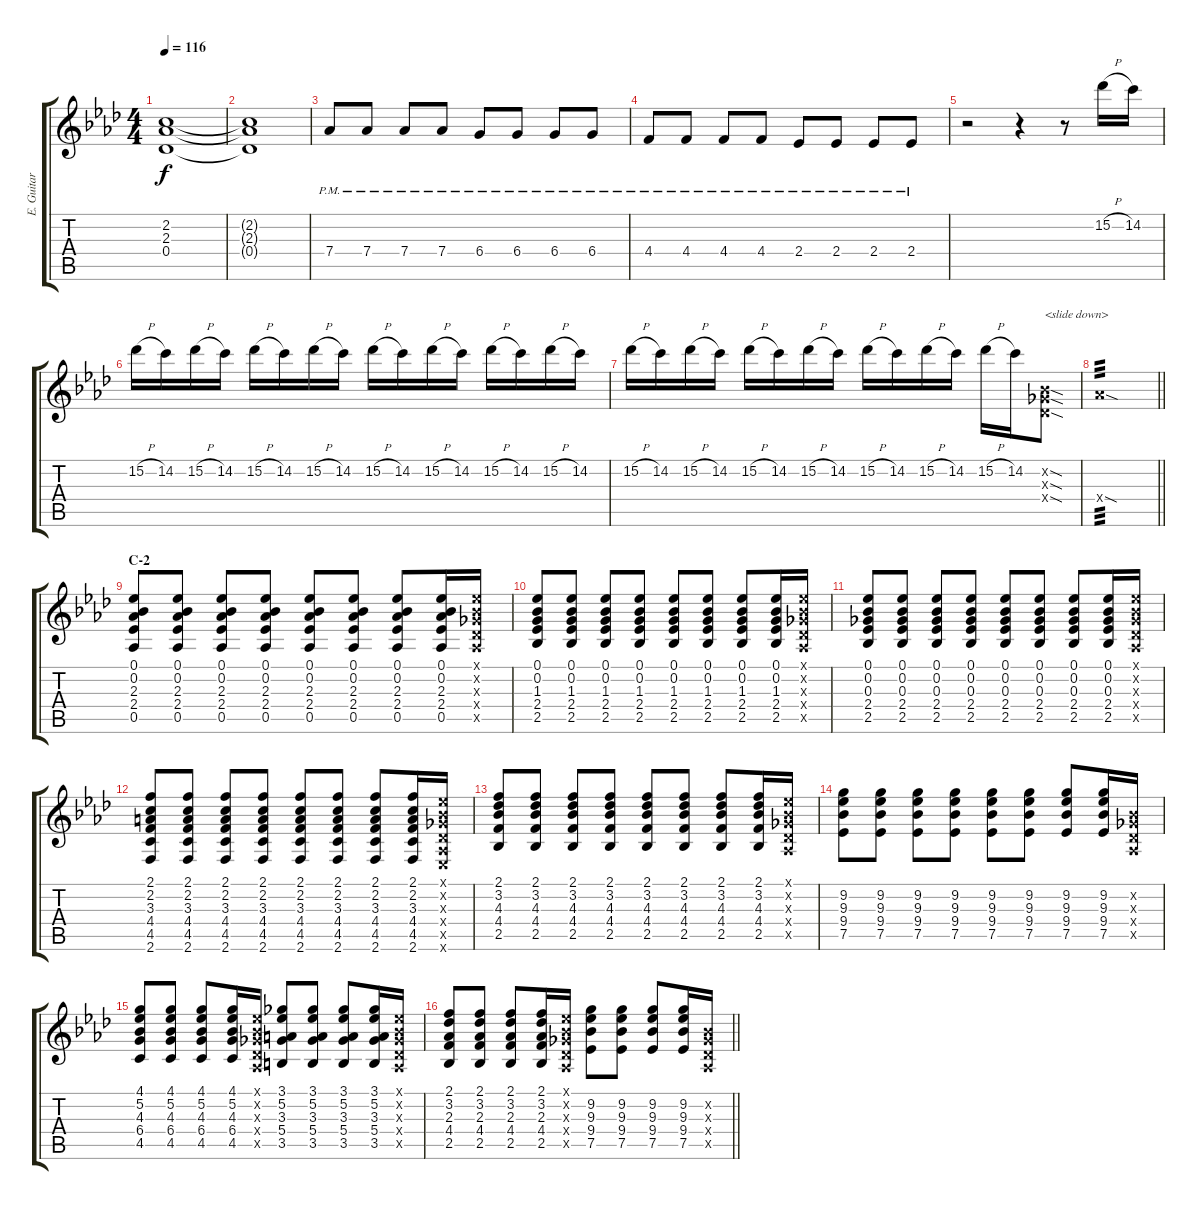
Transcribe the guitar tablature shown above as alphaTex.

\track ("E. Guitar I" "E. Guitar ") {instrument overdrivenguitar}
\staff {score tabs}
\tuning (Eb4 Bb3 Gb3 Db3 Ab2 Eb2) {hide}
\ts (4 4)
\tempo 116
\clef g2
\ks ab
(2.2 2.3 0.4).1{dy f} |
(2.2{t} 2.3{t} 0.4{t}).1 |
7.4{pm}.8 7.4{pm}.8 7.4{pm}.8 7.4{pm}.8 6.4{pm}.8 6.4{pm}.8 6.4{pm}.8 6.4{pm}.8 |
4.4{pm}.8 4.4{pm}.8 4.4{pm}.8 4.4{pm}.8 2.4{pm}.8 2.4{pm}.8 2.4{pm}.8 2.4{pm}.8 |
r.2 r.4 r.8 15.2{h}.16 14.2.16 |
15.2{h}.16 14.2.16 15.2{h}.16 14.2.16 15.2{h}.16 14.2.16 15.2{h}.16 14.2.16 15.2{h}.16 14.2.16 15.2{h}.16 14.2.16 15.2{h}.16 14.2.16 15.2{h}.16 14.2.16 |
15.2{h}.16 14.2.16 15.2{h}.16 14.2.16 15.2{h}.16 14.2.16 15.2{h}.16 14.2.16 15.2{h}.16 14.2.16 15.2{h}.16 14.2.16 15.2{h}.16 14.2.16 (0.2{sod x} 0.3{sod x} 0.4{sod x}).8{txt "<slide down>"} |
\barLineRight lightlight
7.4{sod x}.1{tp 3} |
\section ("" "C-2")
(0.1 0.2 2.3 2.4 0.5).8 (0.1 0.2 2.3 2.4 0.5).8 (0.1 0.2 2.3 2.4 0.5).8 (0.1 0.2 2.3 2.4 0.5).8 (0.1 0.2 2.3 2.4 0.5).8 (0.1 0.2 2.3 2.4 0.5).8 (0.1 0.2 2.3 2.4 0.5).8 (0.1 0.2 2.3 2.4 0.5).16 (0.1{x} 0.2{x} 0.3{x} 0.4{x} 0.5{x}).16 |
(0.1 0.2 1.3 2.4 2.5).8 (0.1 0.2 1.3 2.4 2.5).8 (0.1 0.2 1.3 2.4 2.5).8 (0.1 0.2 1.3 2.4 2.5).8 (0.1 0.2 1.3 2.4 2.5).8 (0.1 0.2 1.3 2.4 2.5).8 (0.1 0.2 1.3 2.4 2.5).8 (0.1 0.2 1.3 2.4 2.5).16 (0.1{x} 0.2{x} 0.3{x} 0.4{x} 0.5{x}).16 |
(0.1 0.2 0.3 2.4 2.5).8 (0.1 0.2 0.3 2.4 2.5).8 (0.1 0.2 0.3 2.4 2.5).8 (0.1 0.2 0.3 2.4 2.5).8 (0.1 0.2 0.3 2.4 2.5).8 (0.1 0.2 0.3 2.4 2.5).8 (0.1 0.2 0.3 2.4 2.5).8 (0.1 0.2 0.3 2.4 2.5).16 (0.1{x} 0.2{x} 0.3{x} 0.4{x} 0.5{x}).16 |
(2.1 2.2 3.3 4.4 4.5 2.6).8 (2.1 2.2 3.3 4.4 4.5 2.6).8 (2.1 2.2 3.3 4.4 4.5 2.6).8 (2.1 2.2 3.3 4.4 4.5 2.6).8 (2.1 2.2 3.3 4.4 4.5 2.6).8 (2.1 2.2 3.3 4.4 4.5 2.6).8 (2.1 2.2 3.3 4.4 4.5 2.6).8 (2.1 2.2 3.3 4.4 4.5 2.6).16 (0.1{x} 0.2{x} 0.3{x} 0.4{x} 0.5{x} 0.6{x}).16 |
(2.1 3.2 4.3 4.4 2.5).8 (2.1 3.2 4.3 4.4 2.5).8 (2.1 3.2 4.3 4.4 2.5).8 (2.1 3.2 4.3 4.4 2.5).8 (2.1 3.2 4.3 4.4 2.5).8 (2.1 3.2 4.3 4.4 2.5).8 (2.1 3.2 4.3 4.4 2.5).8 (2.1 3.2 4.3 4.4 2.5).16 (0.1{x} 0.2{x} 0.3{x} 0.4{x} 0.5{x}).16 |
(9.2 9.3 9.4 7.5).8 (9.2 9.3 9.4 7.5).8 (9.2 9.3 9.4 7.5).8 (9.2 9.3 9.4 7.5).8 (9.2 9.3 9.4 7.5).8 (9.2 9.3 9.4 7.5).8 (9.2 9.3 9.4 7.5).8 (9.2 9.3 9.4 7.5).16 (0.2{x} 0.3{x} 0.4{x} 0.5{x}).16 |
(4.1 5.2 4.3 6.4 4.5).8 (4.1 5.2 4.3 6.4 4.5).8 (4.1 5.2 4.3 6.4 4.5).8 (4.1 5.2 4.3 6.4 4.5).16 (0.1{x} 0.2{x} 0.3{x} 0.4{x} 0.5{x}).16 (3.1 5.2 3.3 5.4 3.5).8 (3.1 5.2 3.3 5.4 3.5).8 (3.1 5.2 3.3 5.4 3.5).8 (3.1 5.2 3.3 5.4 3.5).16 (0.1{x} 0.2{x} 0.3{x} 0.4{x} 0.5{x}).16 |
\barLineRight lightlight
(2.1 3.2 2.3 4.4 2.5).8 (2.1 3.2 2.3 4.4 2.5).8 (2.1 3.2 2.3 4.4 2.5).8 (2.1 3.2 2.3 4.4 2.5).16 (0.1{x} 0.2{x} 0.3{x} 0.4{x} 0.5{x}).16 (9.2 9.3 9.4 7.5).8 (9.2 9.3 9.4 7.5).8 (9.2 9.3 9.4 7.5).8 (9.2 9.3 9.4 7.5).16 (0.2{x} 0.3{x} 0.4{x} 0.5{x}).16
